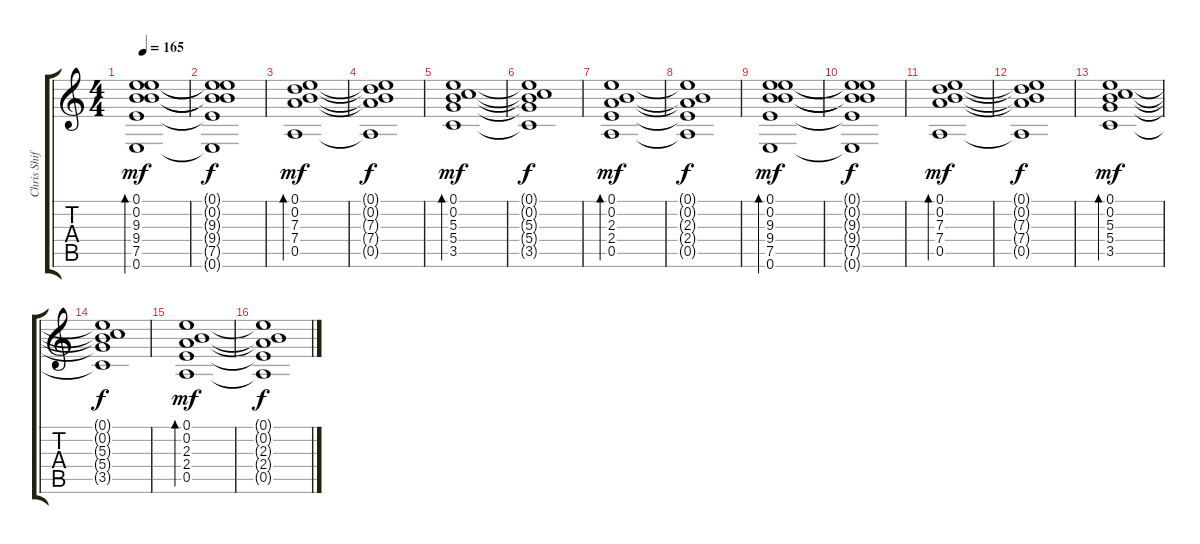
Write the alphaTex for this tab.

\track ("Chris Shifflet - Lead Guitar" "Chris Shif") {instrument overdrivenguitar}
\staff {score tabs}
\tuning (E4 B3 G3 D3 A2 E2) {hide}
\ts (4 4)
\tempo 165
\clef g2
\ks c
(0.1 0.2 9.3 9.4 7.5 0.6).1{bd 120 dy mf} |
(0.1{t} 0.2{t} 9.3{t} 9.4{t} 7.5{t} 0.6{t}).1{dy f} |
(0.1 0.2 7.3 7.4 0.5).1{bd 120 dy mf} |
(0.1{t} 0.2{t} 7.3{t} 7.4{t} 0.5{t}).1{dy f} |
(0.1 0.2 5.3 5.4 3.5).1{bd 120 dy mf} |
(0.1{t} 0.2{t} 5.3{t} 5.4{t} 3.5{t}).1{dy f} |
(0.1 0.2 2.3 2.4 0.5).1{bd 120 dy mf} |
(0.1{t} 0.2{t} 2.3{t} 2.4{t} 0.5{t}).1{dy f} |
(0.1 0.2 9.3 9.4 7.5 0.6).1{bd 120 dy mf} |
(0.1{t} 0.2{t} 9.3{t} 9.4{t} 7.5{t} 0.6{t}).1{dy f} |
(0.1 0.2 7.3 7.4 0.5).1{bd 120 dy mf} |
(0.1{t} 0.2{t} 7.3{t} 7.4{t} 0.5{t}).1{dy f} |
(0.1 0.2 5.3 5.4 3.5).1{bd 120 dy mf} |
(0.1{t} 0.2{t} 5.3{t} 5.4{t} 3.5{t}).1{dy f} |
(0.1 0.2 2.3 2.4 0.5).1{bd 120 dy mf} |
(0.1{t} 0.2{t} 2.3{t} 2.4{t} 0.5{t}).1{dy f}
